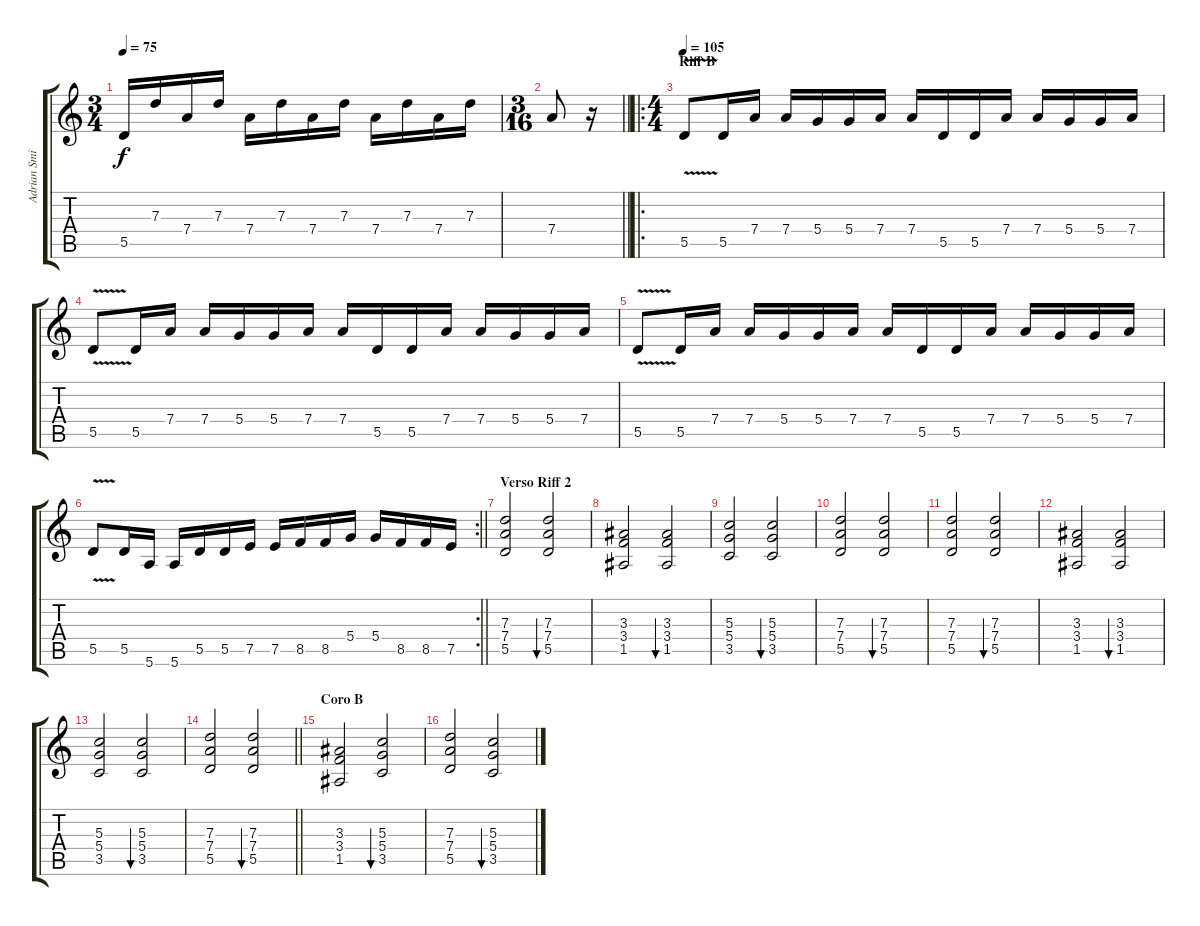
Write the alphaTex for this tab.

\track ("Adrian Smith" "Adrian Smi") {instrument distortionguitar}
\staff {score tabs}
\tuning (E4 B3 G3 D3 A2 E2) {hide}
\ts (3 4)
\tempo 75
\clef g2
\ks c
5.5.16{dy f} 7.3.16 7.4.16 7.3.16 7.4.16 7.3.16 7.4.16 7.3.16 7.4.16 7.3.16 7.4.16 7.3.16 |
\ts (3 16)
\barLineRight lightlight
7.4.8 r.16 |
\ro
\ts (4 4)
\section ("" "Riff B")
\tempo 105
5.5{v}.8{instrument distortionguitar} 5.5.16 7.4.16 7.4.16 5.4.16 5.4.16 7.4.16 7.4.16 5.5.16 5.5.16 7.4.16 7.4.16 5.4.16 5.4.16 7.4.16 |
5.5{v}.8 5.5.16 7.4.16 7.4.16 5.4.16 5.4.16 7.4.16 7.4.16 5.5.16 5.5.16 7.4.16 7.4.16 5.4.16 5.4.16 7.4.16 |
5.5{v}.8 5.5.16 7.4.16 7.4.16 5.4.16 5.4.16 7.4.16 7.4.16 5.5.16 5.5.16 7.4.16 7.4.16 5.4.16 5.4.16 7.4.16 |
\rc 2
\barLineRight lightlight
5.5{v}.8 5.5.16 5.6.16 5.6.16 5.5.16 5.5.16 7.5.16 7.5.16 8.5.16 8.5.16 5.4.16 5.4.16 8.5.16 8.5.16 7.5.16 |
\section ("" "Verso Riff 2")
(7.3 7.4 5.5).2 (7.3 7.4 5.5).2{bu 30} |
(3.3 3.4 1.5).2 (3.3 3.4 1.5).2{bu 30} |
(5.3 5.4 3.5).2 (5.3 5.4 3.5).2{bu 30} |
(7.3 7.4 5.5).2 (7.3 7.4 5.5).2{bu 30} |
(7.3 7.4 5.5).2 (7.3 7.4 5.5).2{bu 30} |
(3.3 3.4 1.5).2 (3.3 3.4 1.5).2{bu 30} |
(5.3 5.4 3.5).2 (5.3 5.4 3.5).2{bu 30} |
\barLineRight lightlight
(7.3 7.4 5.5).2 (7.3 7.4 5.5).2{bu 30} |
\section ("" "Coro B")
(3.3 3.4 1.5).2 (5.3 5.4 3.5).2{bu 30} |
(7.3 7.4 5.5).2 (5.3 5.4 3.5).2{bu 30}
